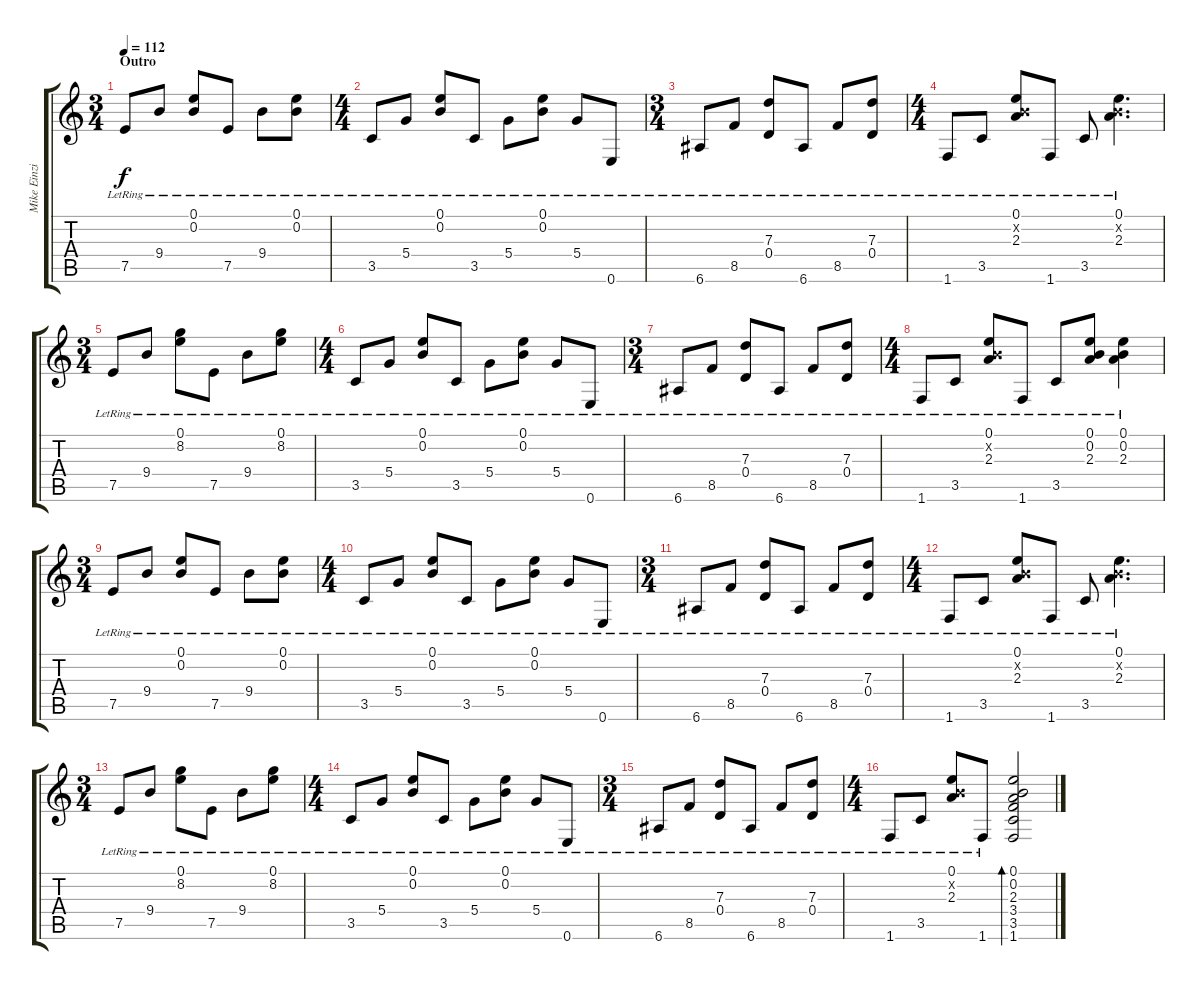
\track ("Mike Einzinger (guitar)" "Mike Einzi") {instrument acousticguitarsteel}
\staff {score tabs}
\tuning (E4 B3 G3 D3 A2 E2) {hide}
\ts (3 4)
\section ("" "Outro")
\tempo 112
\clef g2
\ks c
7.5{lr}.8{dy f} 9.4{lr}.8 (0.1{lr} 0.2{lr}).8 7.5{lr}.8 9.4{lr}.8 (0.1{lr} 0.2{lr}).8 |
\ts (4 4)
3.5{lr}.8 5.4{lr}.8 (0.1{lr} 0.2{lr}).8 3.5{lr}.8 5.4{lr}.8 (0.1{lr} 0.2{lr}).8 5.4{lr}.8 0.6{lr}.8 |
\ts (3 4)
6.6{lr}.8 8.5{lr}.8 (7.3{lr} 0.4{lr}).8 6.6{lr}.8 8.5{lr}.8 (7.3{lr} 0.4{lr}).8 |
\ts (4 4)
1.6{lr}.8 3.5{lr}.8 (0.1{lr} 0.2{x} 2.3{lr}).8 1.6{lr}.8 3.5{lr}.8 (0.1{lr} 0.2{x} 2.3{lr}).4{d} |
\ts (3 4)
7.5{lr}.8 9.4{lr}.8 (0.1{lr} 8.2{lr}).8 7.5{lr}.8 9.4{lr}.8 (0.1{lr} 8.2{lr}).8 |
\ts (4 4)
3.5{lr}.8 5.4{lr}.8 (0.1{lr} 0.2{lr}).8 3.5{lr}.8 5.4{lr}.8 (0.1{lr} 0.2{lr}).8 5.4{lr}.8 0.6{lr}.8 |
\ts (3 4)
6.6{lr}.8 8.5{lr}.8 (7.3{lr} 0.4{lr}).8 6.6{lr}.8 8.5{lr}.8 (7.3{lr} 0.4{lr}).8 |
\ts (4 4)
1.6{lr}.8 3.5{lr}.8 (0.1{lr} 0.2{x} 2.3{lr}).8 1.6{lr}.8 3.5{lr}.8 (0.1{lr} 0.2{lr} 2.3{lr}).8 (0.1 0.2{lr} 2.3{lr}).4 |
\ts (3 4)
7.5{lr}.8 9.4{lr}.8 (0.1{lr} 0.2{lr}).8 7.5{lr}.8 9.4{lr}.8 (0.1{lr} 0.2{lr}).8 |
\ts (4 4)
3.5{lr}.8 5.4{lr}.8 (0.1{lr} 0.2{lr}).8 3.5{lr}.8 5.4{lr}.8 (0.1{lr} 0.2{lr}).8 5.4{lr}.8 0.6{lr}.8 |
\ts (3 4)
6.6{lr}.8 8.5{lr}.8 (7.3{lr} 0.4{lr}).8 6.6{lr}.8 8.5{lr}.8 (7.3{lr} 0.4{lr}).8 |
\ts (4 4)
1.6{lr}.8 3.5{lr}.8 (0.1{lr} 0.2{x} 2.3{lr}).8 1.6{lr}.8 3.5{lr}.8 (0.1{lr} 0.2{x} 2.3{lr}).4{d} |
\ts (3 4)
7.5{lr}.8 9.4{lr}.8 (0.1{lr} 8.2{lr}).8 7.5{lr}.8 9.4{lr}.8 (0.1{lr} 8.2{lr}).8 |
\ts (4 4)
3.5{lr}.8 5.4{lr}.8 (0.1{lr} 0.2{lr}).8 3.5{lr}.8 5.4{lr}.8 (0.1{lr} 0.2{lr}).8 5.4{lr}.8 0.6{lr}.8 |
\ts (3 4)
6.6{lr}.8 8.5{lr}.8 (7.3{lr} 0.4{lr}).8 6.6{lr}.8 8.5{lr}.8 (7.3{lr} 0.4{lr}).8 |
\ts (4 4)
1.6{lr}.8 3.5{lr}.8 (0.1{lr} 0.2{x} 2.3{lr}).8 1.6{lr}.8 (0.1 0.2 2.3 3.4 3.5 1.6).2{bd 240}
